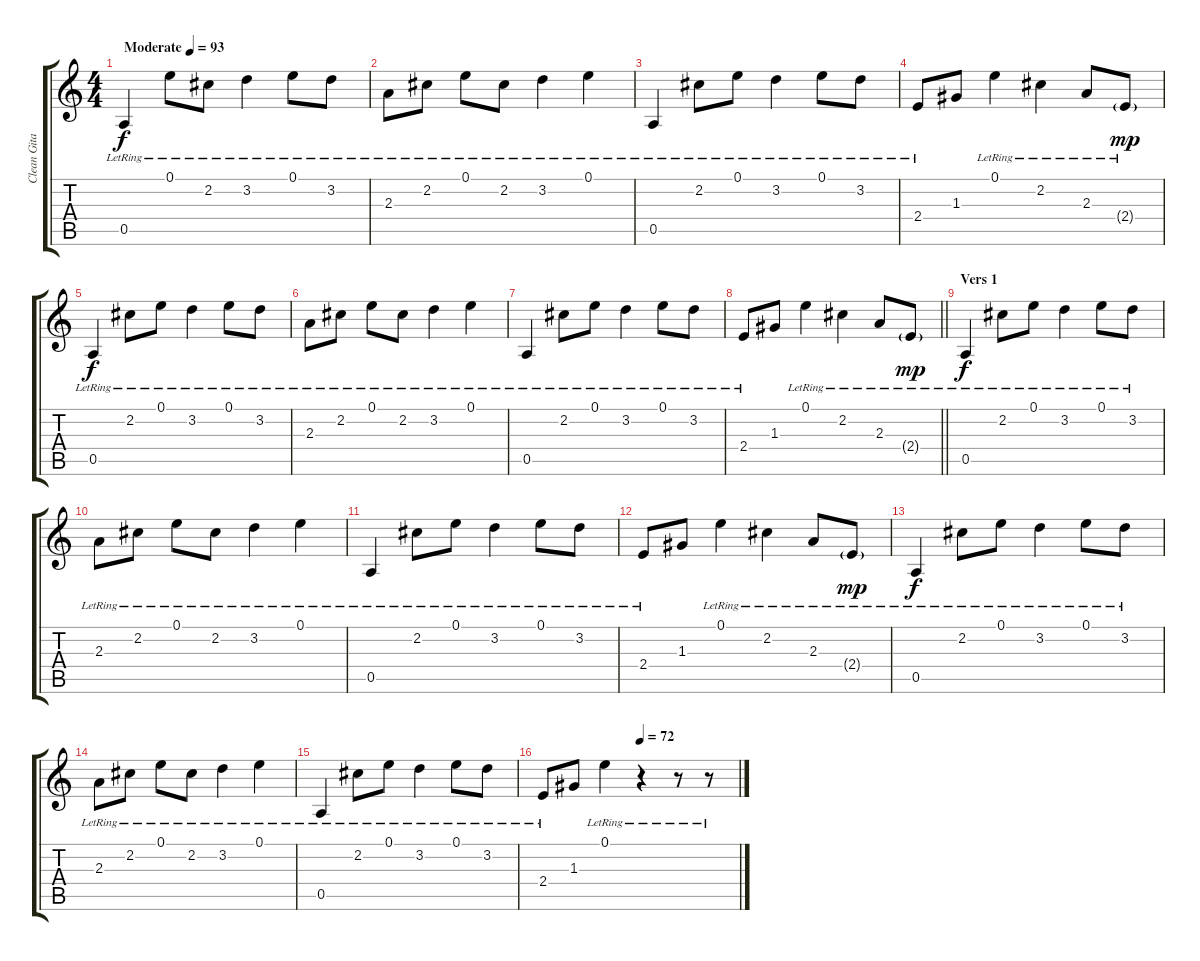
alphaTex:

\track ("Clean Gitar 1" "Clean Gita") {instrument electricguitarclean}
\staff {score tabs}
\tuning (E4 B3 G3 D3 A2 E2) {hide}
\ts (4 4)
\tempo (93 "Moderate")
\clef g2
\ks c
0.5{lr}.4{dy f instrument electricguitarclean} 0.1{lr}.8 2.2{lr}.8 3.2{lr}.4 0.1{lr}.8 3.2{lr}.8 |
2.3{lr}.8 2.2{lr}.8 0.1{lr}.8 2.2{lr}.8 3.2{lr}.4 0.1{lr}.4 |
0.5{lr}.4 2.2{lr}.8 0.1{lr}.8 3.2{lr}.4 0.1{lr}.8 3.2{lr}.8 |
2.4{lr}.8 1.3.8 0.1{lr}.4 2.2{lr}.4 2.3{lr}.8 2.4{g lr}.8{dy mp} |
0.5{lr}.4{dy f} 2.2{lr}.8 0.1{lr}.8 3.2{lr}.4 0.1{lr}.8 3.2{lr}.8 |
2.3{lr}.8 2.2{lr}.8 0.1{lr}.8 2.2{lr}.8 3.2{lr}.4 0.1{lr}.4 |
0.5{lr}.4 2.2{lr}.8 0.1{lr}.8 3.2{lr}.4 0.1{lr}.8 3.2{lr}.8 |
\barLineRight lightlight
2.4{lr}.8 1.3.8 0.1{lr}.4 2.2{lr}.4 2.3{lr}.8 2.4{g lr}.8{dy mp} |
\section ("" "Vers 1")
0.5{lr}.4{dy f} 2.2{lr}.8 0.1{lr}.8 3.2{lr}.4 0.1{lr}.8 3.2{lr}.8 |
2.3{lr}.8 2.2{lr}.8 0.1{lr}.8 2.2{lr}.8 3.2{lr}.4 0.1{lr}.4 |
0.5{lr}.4 2.2{lr}.8 0.1{lr}.8 3.2{lr}.4 0.1{lr}.8 3.2{lr}.8 |
2.4{lr}.8 1.3.8 0.1{lr}.4 2.2{lr}.4 2.3{lr}.8 2.4{g lr}.8{dy mp} |
0.5{lr}.4{dy f} 2.2{lr}.8 0.1{lr}.8 3.2{lr}.4 0.1{lr}.8 3.2{lr}.8 |
2.3{lr}.8 2.2{lr}.8 0.1{lr}.8 2.2{lr}.8 3.2{lr}.4 0.1{lr}.4 |
0.5{lr}.4 2.2{lr}.8 0.1{lr}.8 3.2{lr}.4 0.1{lr}.8 3.2{lr}.8 |
\tempo (72 0.5)
2.4{lr}.8 1.3.8 0.1{lr}.4 r.4 r.8 r.8
